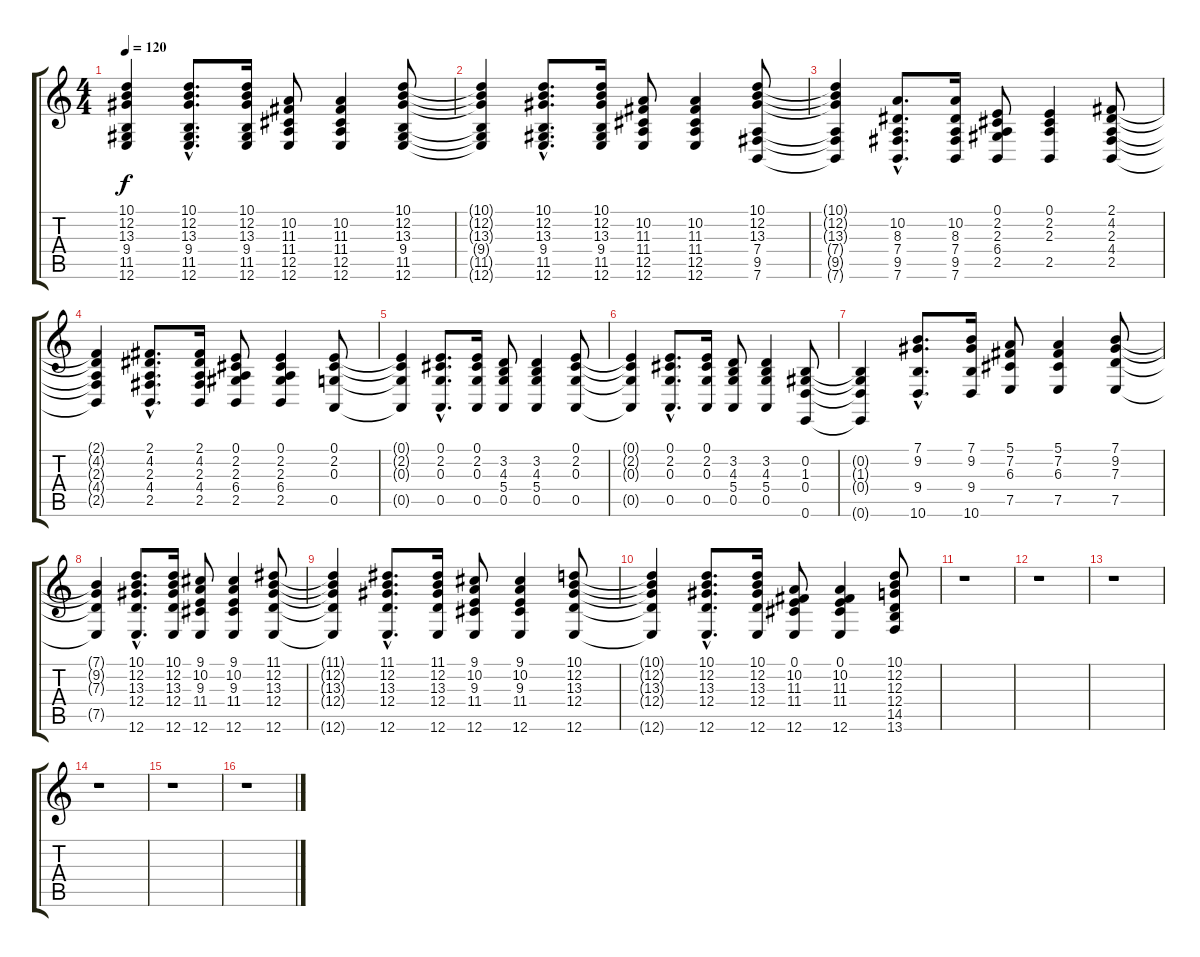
\track "" {instrument brightacousticpiano}
\staff {score tabs}
\tuning (E4 B3 G3 D3 A2 E2) {hide}
\ts (4 4)
\tempo 120
\clef g2
\ks c
(10.1{t} 12.2{t} 13.3{t} 9.4{t} 11.5{t} 12.6{t}).4{dy f} (10.1{hac} 12.2{hac} 13.3{hac} 9.4{hac} 11.5{hac} 12.6{hac}).8{d} (10.1 12.2 13.3 9.4 11.5 12.6).16 (10.2 11.3 11.4 12.5 12.6).8 (10.2 11.3 11.4 12.5 12.6).4 (10.1 12.2 13.3 9.4 11.5 12.6).8 |
(10.1{t} 12.2{t} 13.3{t} 9.4{t} 11.5{t} 12.6{t}).4 (10.1{hac} 12.2{hac} 13.3{hac} 9.4{hac} 11.5{hac} 12.6{hac}).8{d} (10.1 12.2 13.3 9.4 11.5 12.6).16 (10.2 11.3 11.4 12.5 12.6).8 (10.2 11.3 11.4 12.5 12.6).4 (10.1 12.2 13.3 7.4 9.5 7.6).8 |
(10.1{t} 12.2{t} 13.3{t} 7.4{t} 9.5{t} 7.6{t}).4 (10.2{hac} 8.3{hac} 7.4{hac} 9.5{hac} 7.6{hac}).8{d} (10.2 8.3 7.4 9.5 7.6).16 (0.1 2.2 2.3 6.4 2.5).8 (0.1 2.2 2.3 2.5).4 (2.1 4.2 2.3 4.4 2.5).8 |
(2.1{t} 4.2{t} 2.3{t} 4.4{t} 2.5{t}).4 (2.1{hac} 4.2{hac} 2.3{hac} 4.4{hac} 2.5{hac}).8{d} (2.1 4.2 2.3 4.4 2.5).16 (0.1 2.2 2.3 6.4 2.5).8 (0.1 2.2 2.3 6.4 2.5).4 (0.1 2.2 0.3 0.5).8 |
(0.1{t} 2.2{t} 0.3{t} 0.5{t}).4 (0.1{hac} 2.2{hac} 0.3{hac} 0.5{hac}).8{d} (0.1 2.2 0.3 0.5).16 (3.2 4.3 5.4 0.5).8 (3.2 4.3 5.4 0.5).4 (0.1 2.2 0.3 0.5).8 |
(0.1{t} 2.2{t} 0.3{t} 0.5{t}).4 (0.1{hac} 2.2{hac} 0.3{hac} 0.5{hac}).8{d} (0.1 2.2 0.3 0.5).16 (3.2 4.3 5.4 0.5).8 (3.2 4.3 5.4 0.5).4 (0.2 1.3 0.4 0.6).8 |
(0.2{t} 1.3{t} 0.4{t} 0.6{t}).4 (7.1{hac} 9.2{hac} 9.4{hac} 10.6{hac}).8{d} (7.1 9.2 9.4 10.6).16 (5.1 7.2 6.3 7.5).8 (5.1 7.2 6.3 7.5).4 (7.1 9.2 7.3 7.5).8 |
(7.1{t} 9.2{t} 7.3{t} 7.5{t}).4 (10.1{hac} 12.2{hac} 13.3{hac} 12.4{hac} 12.6{hac}).8{d} (10.1 12.2 13.3 12.4 12.6).16 (9.1 10.2 9.3 11.4 12.6).8 (9.1 10.2 9.3 11.4 12.6).4 (11.1 12.2 13.3 12.4 12.6).8 |
(11.1{t} 12.2{t} 13.3{t} 12.4{t} 12.6{t}).4 (11.1{hac} 12.2{hac} 13.3{hac} 12.4{hac} 12.6{hac}).8{d} (11.1 12.2 13.3 12.4 12.6).16 (9.1 10.2 9.3 11.4 12.6).8 (9.1 10.2 9.3 11.4 12.6).4 (10.1 12.2 13.3 12.4 12.6).8 |
(10.1{t} 12.2{t} 13.3{t} 12.4{t} 12.6{t}).4 (10.1{hac} 12.2{hac} 13.3{hac} 12.4{hac} 12.6{hac}).8{d} (10.1 12.2 13.3 12.4 12.6).16 (0.1 10.2 11.3 11.4 12.6).8 (0.1 10.2 11.3 11.4 12.6).4 (10.1 12.2 12.3 12.4 14.5 13.6).8 |
r.1 |
r.1 |
r.1 |
r.1 |
r.1 |
r.1
